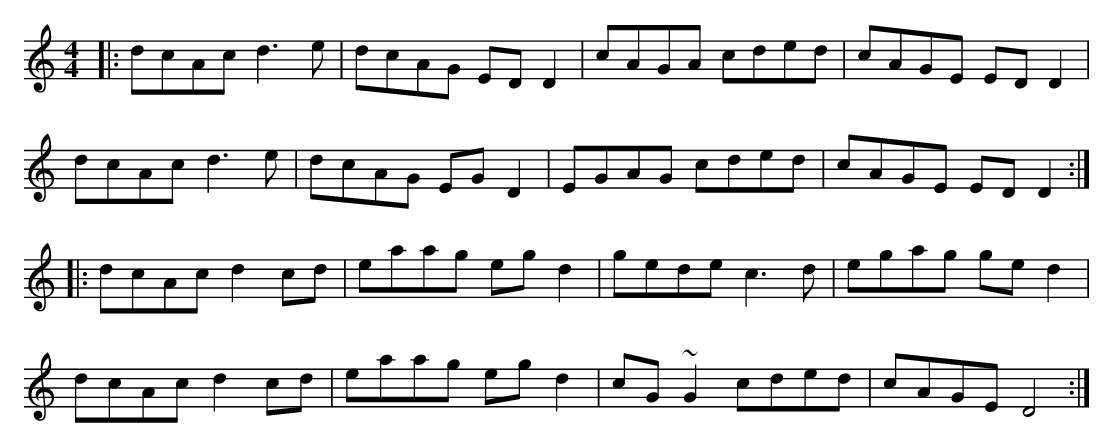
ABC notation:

X:1
M:4/4
K:Ddor
|:dcAc d3e|dcAG EDD2|cAGA cded|cAGE EDD2|
dcAc d3e|dcAG EGD2|EGAG cded|cAGE EDD2:|
|:dcAc d2cd|eaag egd2|gede c3d|egag ged2|
dcAc d2cd|eaag egd2|cG~G2 cded|cAGE D4:|
